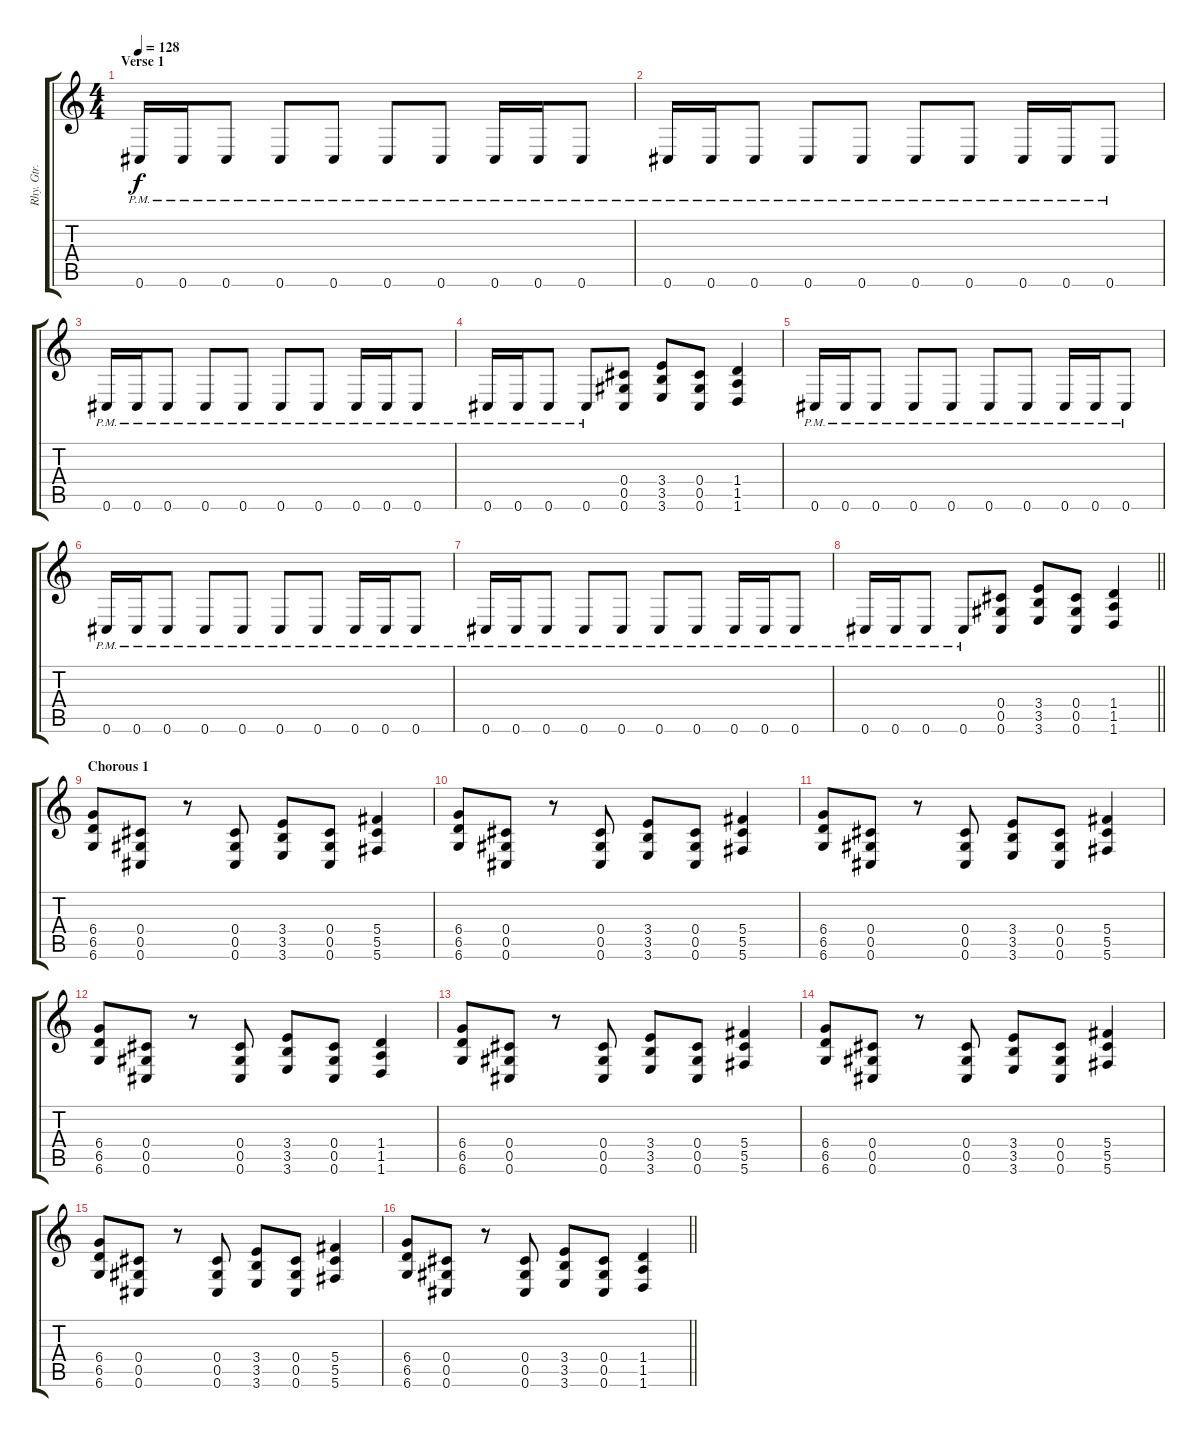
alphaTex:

\track ("Rhy. Gtr. 1" "Rhy. Gtr. ") {instrument distortionguitar}
\staff {score tabs}
\tuning (Eb4 Bb3 Gb3 Db3 Ab2 Db2) {hide}
\ts (4 4)
\section ("" "Verse 1")
\tempo 128
\clef g2
\ks c
0.6{pm}.16{dy f} 0.6{pm}.16 0.6{pm}.8 0.6{pm}.8 0.6{pm}.8 0.6{pm}.8 0.6{pm}.8 0.6{pm}.16 0.6{pm}.16 0.6{pm}.8 |
0.6{pm}.16 0.6{pm}.16 0.6{pm}.8 0.6{pm}.8 0.6{pm}.8 0.6{pm}.8 0.6{pm}.8 0.6{pm}.16 0.6{pm}.16 0.6{pm}.8 |
0.6{pm}.16 0.6{pm}.16 0.6{pm}.8 0.6{pm}.8 0.6{pm}.8 0.6{pm}.8 0.6{pm}.8 0.6{pm}.16 0.6{pm}.16 0.6{pm}.8 |
0.6{pm}.16 0.6{pm}.16 0.6{pm}.8 0.6{pm}.8 (0.4 0.5 0.6).8 (3.4 3.5 3.6).8 (0.4 0.5 0.6).8 (1.4 1.5 1.6).4 |
0.6{pm}.16 0.6{pm}.16 0.6{pm}.8 0.6{pm}.8 0.6{pm}.8 0.6{pm}.8 0.6{pm}.8 0.6{pm}.16 0.6{pm}.16 0.6{pm}.8 |
0.6{pm}.16 0.6{pm}.16 0.6{pm}.8 0.6{pm}.8 0.6{pm}.8 0.6{pm}.8 0.6{pm}.8 0.6{pm}.16 0.6{pm}.16 0.6{pm}.8 |
0.6{pm}.16 0.6{pm}.16 0.6{pm}.8 0.6{pm}.8 0.6{pm}.8 0.6{pm}.8 0.6{pm}.8 0.6{pm}.16 0.6{pm}.16 0.6{pm}.8 |
\barLineRight lightlight
0.6{pm}.16 0.6{pm}.16 0.6{pm}.8 0.6{pm}.8 (0.4 0.5 0.6).8 (3.4 3.5 3.6).8 (0.4 0.5 0.6).8 (1.4 1.5 1.6).4 |
\section ("" "Chorous 1")
(6.4 6.5 6.6).8 (0.4 0.5 0.6).8 r.8 (0.4 0.5 0.6).8 (3.4 3.5 3.6).8 (0.4 0.5 0.6).8 (5.4 5.5 5.6).4 |
(6.4 6.5 6.6).8 (0.4 0.5 0.6).8 r.8 (0.4 0.5 0.6).8 (3.4 3.5 3.6).8 (0.4 0.5 0.6).8 (5.4 5.5 5.6).4 |
(6.4 6.5 6.6).8 (0.4 0.5 0.6).8 r.8 (0.4 0.5 0.6).8 (3.4 3.5 3.6).8 (0.4 0.5 0.6).8 (5.4 5.5 5.6).4 |
(6.4 6.5 6.6).8 (0.4 0.5 0.6).8 r.8 (0.4 0.5 0.6).8 (3.4 3.5 3.6).8 (0.4 0.5 0.6).8 (1.4 1.5 1.6).4 |
(6.4 6.5 6.6).8 (0.4 0.5 0.6).8 r.8 (0.4 0.5 0.6).8 (3.4 3.5 3.6).8 (0.4 0.5 0.6).8 (5.4 5.5 5.6).4 |
(6.4 6.5 6.6).8 (0.4 0.5 0.6).8 r.8 (0.4 0.5 0.6).8 (3.4 3.5 3.6).8 (0.4 0.5 0.6).8 (5.4 5.5 5.6).4 |
(6.4 6.5 6.6).8 (0.4 0.5 0.6).8 r.8 (0.4 0.5 0.6).8 (3.4 3.5 3.6).8 (0.4 0.5 0.6).8 (5.4 5.5 5.6).4 |
\barLineRight lightlight
(6.4 6.5 6.6).8 (0.4 0.5 0.6).8 r.8 (0.4 0.5 0.6).8 (3.4 3.5 3.6).8 (0.4 0.5 0.6).8 (1.4 1.5 1.6).4
